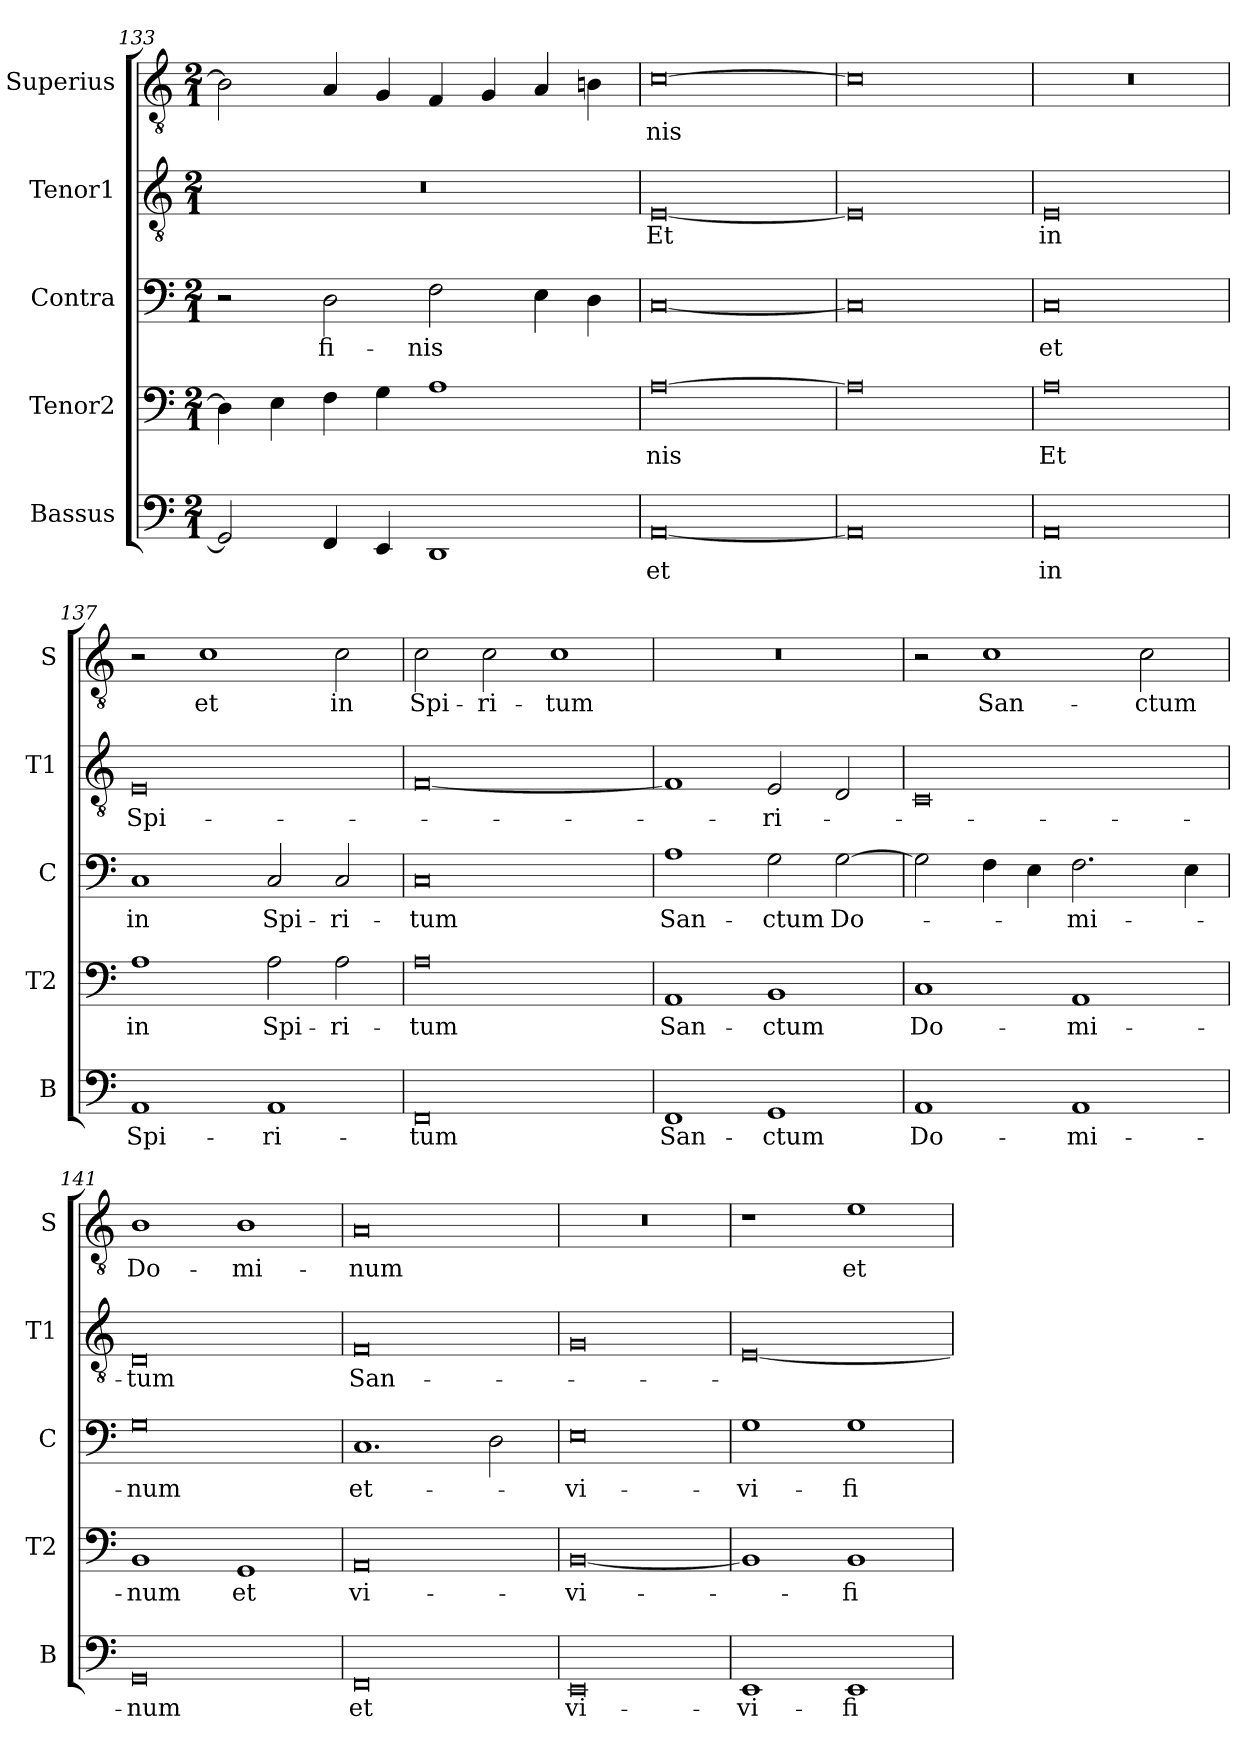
**kern	**text	**kern	**text	**kern	**text	**kern	**text	**kern	**text
*part5	*part5	*part4	*part4	*part3	*part3	*part2	*part2	*part1	*part1
*staff5	*staff5	*staff4	*staff4	*staff3	*staff3	*staff2	*staff2	*staff1	*staff1
*I"Bassus	*	*I"Tenor2	*	*I"Contra	*	*I"Tenor1	*	*I"Superius	*
*I'B	*	*I'T2	*	*I'C	*	*I'T1	*	*I'S	*
*clefF4	*	*clefF4	*	*clefF4	*	*clefGv2	*	*clefGv2	*
*k[]	*	*k[]	*	*k[]	*	*k[]	*	*k[]	*
*M2/1	*	*M2/1	*	*M2/1	*	*M2/1	*	*M2/1	*
=133	=133	=133	=133	=133	=133	=133	=133	=133	=133
2GG/]	.	4D\]	.	2r	.	0r	.	2B-\]	.
.	.	4E\	.	.	.	.	.	.	.
4FF/	.	4F\	.	2D\	fi-	.	.	4A/	.
4EE/	.	4G\	.	.	.	.	.	4G/	.
1DD	.	1A	.	2F\	-nis	.	.	4F/	.
.	.	.	.	.	.	.	.	4G/	.
.	.	.	.	4E\	.	.	.	4A/	.
.	.	.	.	4D\	.	.	.	4Bn\	.
=134	=134	=134	=134	=134	=134	=134	=134	=134	=134
[0AA	et	[0A	-nis	[0C	.	[0E	Et	[0c	-nis
=135	=135	=135	=135	=135	=135	=135	=135	=135	=135
0AA]	.	0A]	.	0C]	.	0E]	.	0c]	.
=136	=136	=136	=136	=136	=136	=136	=136	=136	=136
0AA	in	0A	Et	0C	et	0E	in	0r	.
=137	=137	=137	=137	=137	=137	=137	=137	=137	=137
1AA	Spi-	1A	in	1C	in	0E	Spi-	2r	.
.	.	.	.	.	.	.	.	1c	et
1AA	-ri-	2A\	Spi-	2C/	Spi-	.	.	.	.
.	.	2A\	-ri-	2C/	-ri-	.	.	2c\	in
=138	=138	=138	=138	=138	=138	=138	=138	=138	=138
0FF	-tum	0A	-tum	0C	-tum	[0F	.	2c\	Spi-
.	.	.	.	.	.	.	.	2c\	-ri-
.	.	.	.	.	.	.	.	1c	-tum
=139	=139	=139	=139	=139	=139	=139	=139	=139	=139
1FF	San-	1AA	San-	1A	San-	1F]	.	0r	.
1GG	-ctum	1BB	-ctum	2G\	-ctum	2E/	-ri-	.	.
.	.	.	.	[2G\	Do-	2D/	.	.	.
=140	=140	=140	=140	=140	=140	=140	=140	=140	=140
1AA	Do-	1C	Do-	2G\]	.	0C	.	2r	.
.	.	.	.	4F\	.	.	.	1c	San-
.	.	.	.	4E\	.	.	.	.	.
1AA	-mi-	1AA	-mi-	2.F\	-mi-	.	.	.	.
.	.	.	.	.	.	.	.	2c\	-ctum
.	.	.	.	4E\	.	.	.	.	.
=141	=141	=141	=141	=141	=141	=141	=141	=141	=141
0GG	-num	1BB	-num	0G	-num	0D	-tum	1B	Do-
.	.	1GG	et	.	.	.	.	1B	-mi-
=142	=142	=142	=142	=142	=142	=142	=142	=142	=142
0FF	et	0AA	vi-	1.C	et-	0F	San-	0A	-num
.	.	.	.	2D\	.	.	.	.	.
=143	=143	=143	=143	=143	=143	=143	=143	=143	=143
0EE	vi-	[0BB	-vi-	0E	-vi-	0G	.	0r	.
=144	=144	=144	=144	=144	=144	=144	=144	=144	=144
1EE	-vi-	1BB]	.	1G	-vi-	[0E	.	1r	.
1EE	-fi-	1BB	-fi-	1G	-fi-	.	.	1e	et
=	=	=	=	=	=	=	=	=	=
*-	*-	*-	*-	*-	*-	*-	*-	*-	*-
